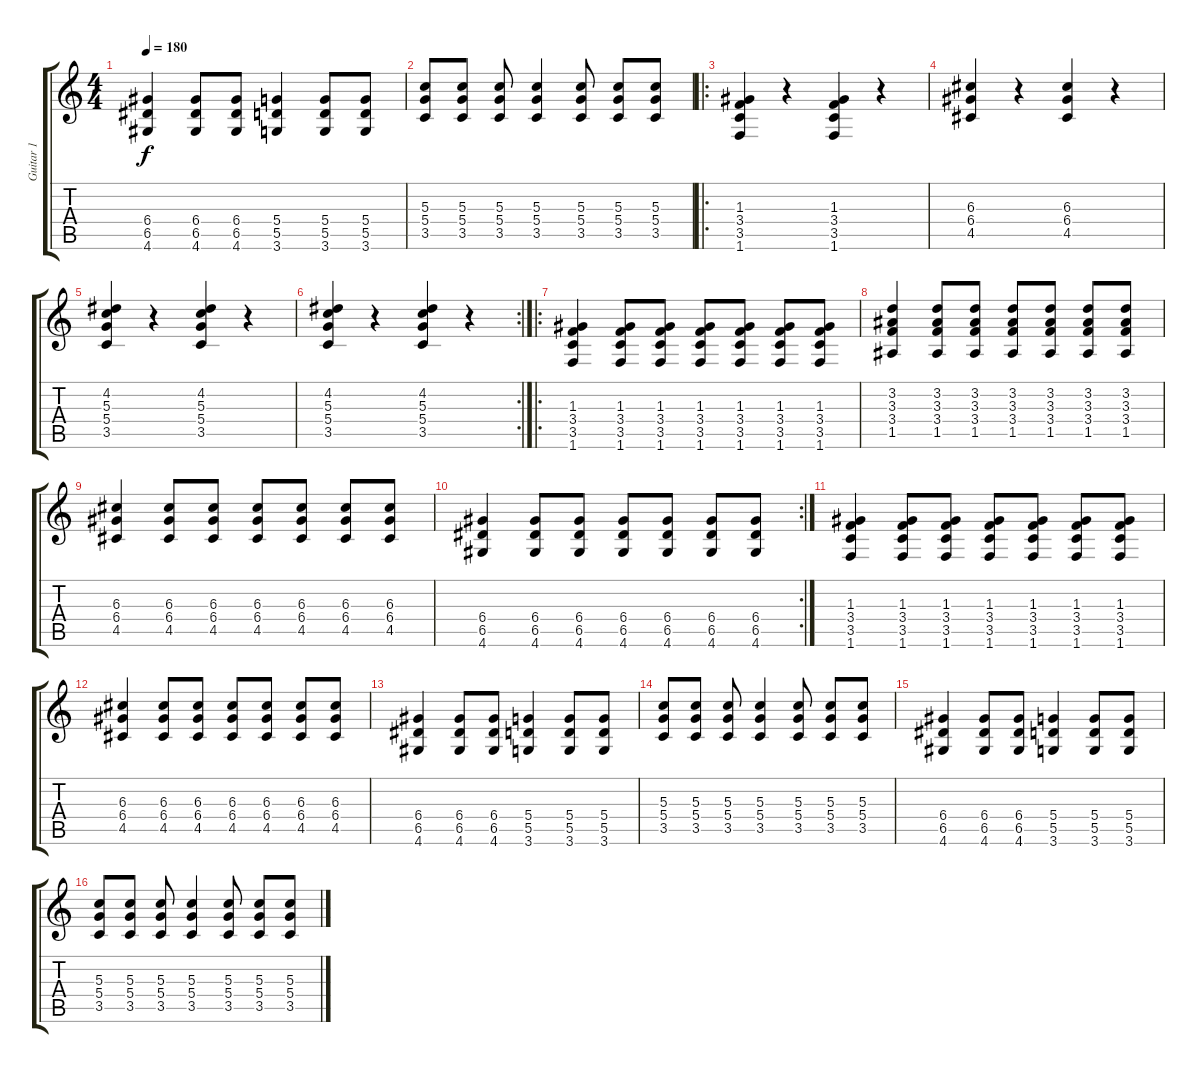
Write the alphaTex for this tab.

\track ("Guitar 1" "Guitar 1") {instrument distortionguitar}
\staff {score tabs}
\tuning (E4 B3 G3 D3 A2 E2) {hide}
\ts (4 4)
\tempo 180
\clef g2
\ks c
(6.4 6.5 4.6).4{dy f} (6.4 6.5 4.6).8 (6.4 6.5 4.6).8 (5.4 5.5 3.6).4 (5.4 5.5 3.6).8 (5.4 5.5 3.6).8 |
(5.3 5.4 3.5).8 (5.3 5.4 3.5).8 (5.3 5.4 3.5).8 (5.3 5.4 3.5).4 (5.3 5.4 3.5).8 (5.3 5.4 3.5).8 (5.3 5.4 3.5).8 |
\ro
(1.3 3.4 3.5 1.6).4 r.4 (1.3 3.4 3.5 1.6).4 r.4 |
(6.3 6.4 4.5).4 r.4 (6.3 6.4 4.5).4 r.4 |
(4.2 5.3 5.4 3.5).4 r.4 (4.2 5.3 5.4 3.5).4 r.4 |
\rc 2
(4.2 5.3 5.4 3.5).4 r.4 (4.2 5.3 5.4 3.5).4 r.4 |
\ro
(1.3 3.4 3.5 1.6).4 (1.3 3.4 3.5 1.6).8 (1.3 3.4 3.5 1.6).8 (1.3 3.4 3.5 1.6).8 (1.3 3.4 3.5 1.6).8 (1.3 3.4 3.5 1.6).8 (1.3 3.4 3.5 1.6).8 |
(3.2 3.3 3.4 1.5).4 (3.2 3.3 3.4 1.5).8 (3.2 3.3 3.4 1.5).8 (3.2 3.3 3.4 1.5).8 (3.2 3.3 3.4 1.5).8 (3.2 3.3 3.4 1.5).8 (3.2 3.3 3.4 1.5).8 |
(6.3 6.4 4.5).4 (6.3 6.4 4.5).8 (6.3 6.4 4.5).8 (6.3 6.4 4.5).8 (6.3 6.4 4.5).8 (6.3 6.4 4.5).8 (6.3 6.4 4.5).8 |
\rc 2
(6.4 6.5 4.6).4 (6.4 6.5 4.6).8 (6.4 6.5 4.6).8 (6.4 6.5 4.6).8 (6.4 6.5 4.6).8 (6.4 6.5 4.6).8 (6.4 6.5 4.6).8 |
(1.3 3.4 3.5 1.6).4 (1.3 3.4 3.5 1.6).8 (1.3 3.4 3.5 1.6).8 (1.3 3.4 3.5 1.6).8 (1.3 3.4 3.5 1.6).8 (1.3 3.4 3.5 1.6).8 (1.3 3.4 3.5 1.6).8 |
(6.3 6.4 4.5).4 (6.3 6.4 4.5).8 (6.3 6.4 4.5).8 (6.3 6.4 4.5).8 (6.3 6.4 4.5).8 (6.3 6.4 4.5).8 (6.3 6.4 4.5).8 |
(6.4 6.5 4.6).4 (6.4 6.5 4.6).8 (6.4 6.5 4.6).8 (5.4 5.5 3.6).4 (5.4 5.5 3.6).8 (5.4 5.5 3.6).8 |
(5.3 5.4 3.5).8 (5.3 5.4 3.5).8 (5.3 5.4 3.5).8 (5.3 5.4 3.5).4 (5.3 5.4 3.5).8 (5.3 5.4 3.5).8 (5.3 5.4 3.5).8 |
(6.4 6.5 4.6).4 (6.4 6.5 4.6).8 (6.4 6.5 4.6).8 (5.4 5.5 3.6).4 (5.4 5.5 3.6).8 (5.4 5.5 3.6).8 |
(5.3 5.4 3.5).8 (5.3 5.4 3.5).8 (5.3 5.4 3.5).8 (5.3 5.4 3.5).4 (5.3 5.4 3.5).8 (5.3 5.4 3.5).8 (5.3 5.4 3.5).8
